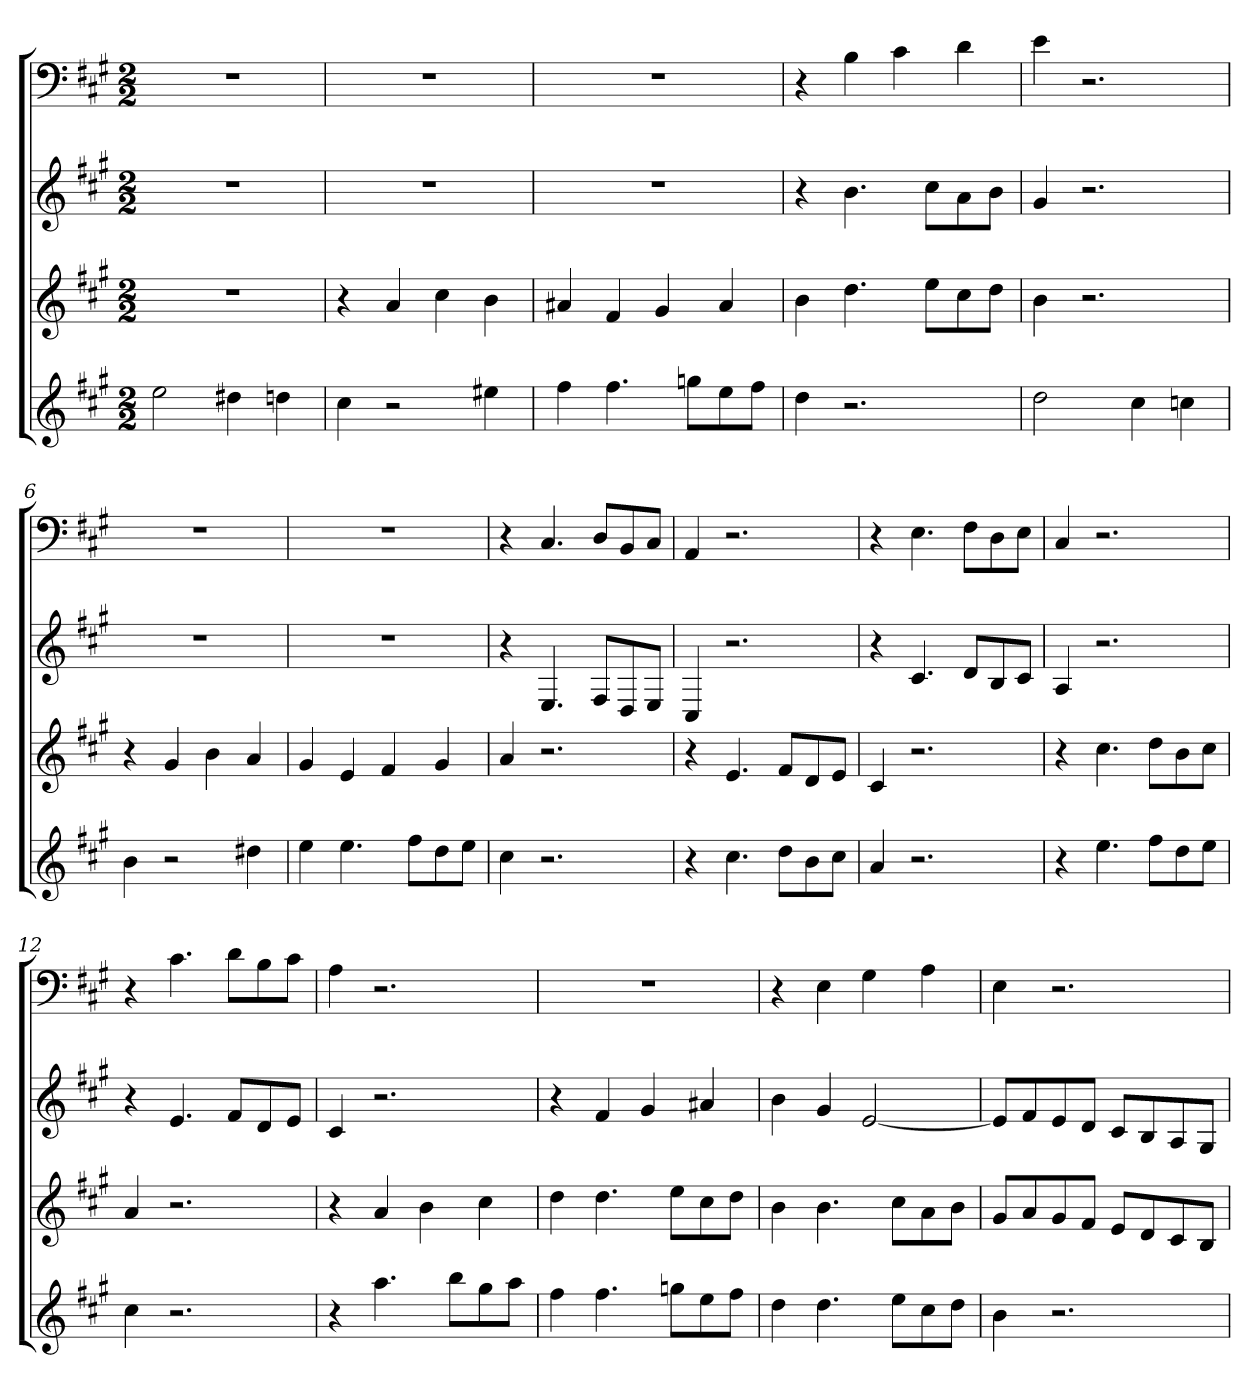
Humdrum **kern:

**kern	**kern	**kern	**kern
*part4	*part3	*part2	*part1
*staff4	*staff3	*staff2	*staff1
*k[f#c#g#]	*k[f#c#g#]	*k[f#c#g#]	*k[f#c#g#]
*A:	*A:	*A:	*A:
*M2/2	*M2/2	*M2/2	*M2/2
=1	=1	=1	=1
2ee	1r	1r	1r
4dd#X	.	.	.
4ddn	.	.	.
=2	=2	=2	=2
4cc#	4r	1r	1r
2r	4a	.	.
.	4cc#	.	.
4ee#X	4b	.	.
=3	=3	=3	=3
4ff#	4a#X	1r	1r
4.ff#	4f#	.	.
.	4g#	.	.
8ggnL	.	.	.
8ee	4a#	.	.
8ff#J	.	.	.
=4	=4	=4	=4
4dd	4b	4r	4r
2.r	4.dd	4.b	4B
.	.	.	4c#
.	8eeL	8cc#L	.
.	8cc#	8a	4d
.	8ddJ	8bJ	.
=5	=5	=5	=5
2dd	4b	4g#	4e
.	2.r	2.r	2.r
4cc#	.	.	.
4ccn	.	.	.
=6	=6	=6	=6
4b	4r	1r	1r
2r	4g#	.	.
.	4b	.	.
4dd#X	4a	.	.
=7	=7	=7	=7
4ee	4g#	1r	1r
4.ee	4e	.	.
.	4f#	.	.
8ff#L	.	.	.
8dd	4g#	.	.
8eeJ	.	.	.
=8	=8	=8	=8
4cc#	4a	4r	4r
2.r	2.r	4.E	4.C#
.	.	8F#L	8DL
.	.	8D	8BB
.	.	8EJ	8C#J
=9	=9	=9	=9
4r	4r	4C#	4AA
4.cc#	4.e	2.r	2.r
8ddL	8f#L	.	.
8b	8d	.	.
8cc#J	8eJ	.	.
=10	=10	=10	=10
4a	4c#	4r	4r
2.r	2.r	4.c#	4.E
.	.	8dL	8F#L
.	.	8B	8D
.	.	8c#J	8EJ
=11	=11	=11	=11
4r	4r	4A	4C#
4.ee	4.cc#	2.r	2.r
8ff#L	8ddL	.	.
8dd	8b	.	.
8eeJ	8cc#J	.	.
=12	=12	=12	=12
4cc#	4a	4r	4r
2.r	2.r	4.e	4.c#
.	.	8f#L	8dL
.	.	8d	8B
.	.	8eJ	8c#J
=13	=13	=13	=13
4r	4r	4c#	4A
4.aa	4a	2.r	2.r
.	4b	.	.
8bbL	.	.	.
8gg#	4cc#	.	.
8aaJ	.	.	.
=14	=14	=14	=14
4ff#	4dd	4r	1r
4.ff#	4.dd	4f#	.
.	.	4g#	.
8ggnL	8eeL	.	.
8ee	8cc#	4a#X	.
8ff#J	8ddJ	.	.
=15	=15	=15	=15
4dd	4b	4b	4r
4.dd	4.b	4g#	4E
.	.	[2e	4G#
8eeL	8cc#L	.	.
8cc#	8a	.	4A
8ddJ	8bJ	.	.
=16	=16	=16	=16
4b	8g#L	8eL]	4E
.	8a	8f#	.
2.r	8g#	8e	2.r
.	8f#J	8dJ	.
.	8eL	8c#L	.
.	8d	8B	.
.	8c#	8A	.
.	8BJ	8G#J	.
=	=	=	=
*-	*-	*-	*-
